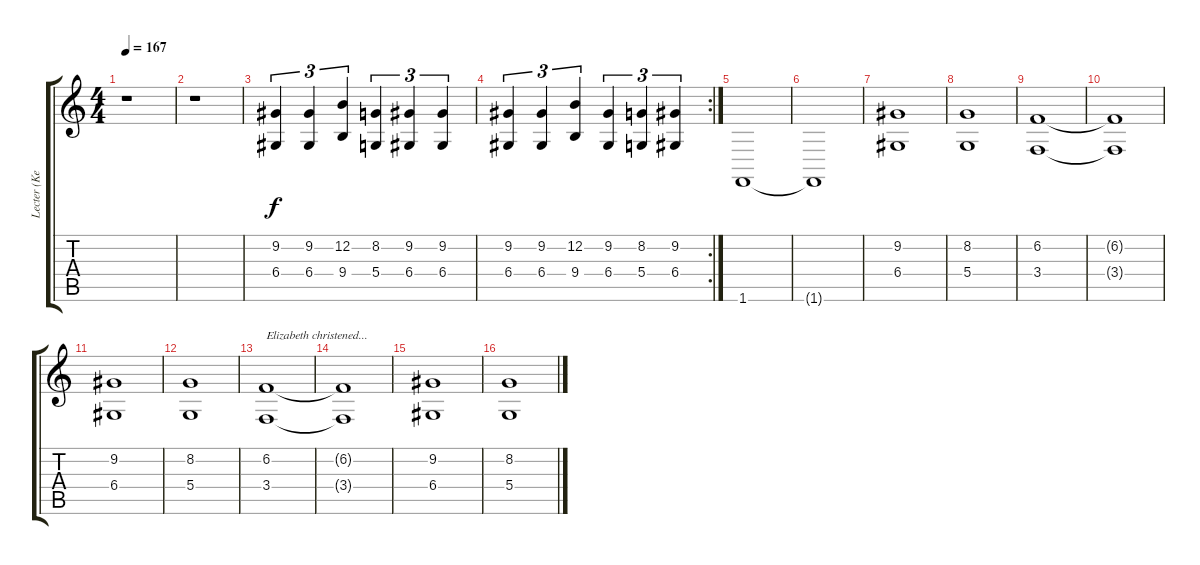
\track ("Lecter (KeybLeft)" "Lecter (Ke") {instrument pad4choir}
\staff {score tabs}
\tuning (E4 B3 G3 D3 A2 E2) {hide}
\ts (4 4)
\tempo 167
\clef g2
\ks c
r.1{dy f} |
r.1 |
(9.2 6.4).4{tu (3 2)} (9.2 6.4).4{tu (3 2)} (12.2 9.4).4{tu (3 2)} (8.2 5.4).4{tu (3 2)} (9.2 6.4).4{tu (3 2)} (9.2 6.4).4{tu (3 2)} |
\rc 2
(9.2 6.4).4{tu (3 2)} (9.2 6.4).4{tu (3 2)} (12.2 9.4).4{tu (3 2)} (9.2 6.4).4{tu (3 2)} (8.2 5.4).4{tu (3 2)} (9.2 6.4).4{tu (3 2)} |
1.6.1 |
1.6{t}.1 |
(9.2 6.4).1 |
(8.2 5.4).1 |
(6.2 3.4).1 |
(6.2{t} 3.4{t}).1 |
(9.2 6.4).1 |
(8.2 5.4).1 |
(6.2 3.4).1{txt "Elizabeth christened..."} |
(6.2{t} 3.4{t}).1 |
(9.2 6.4).1 |
(8.2 5.4).1
